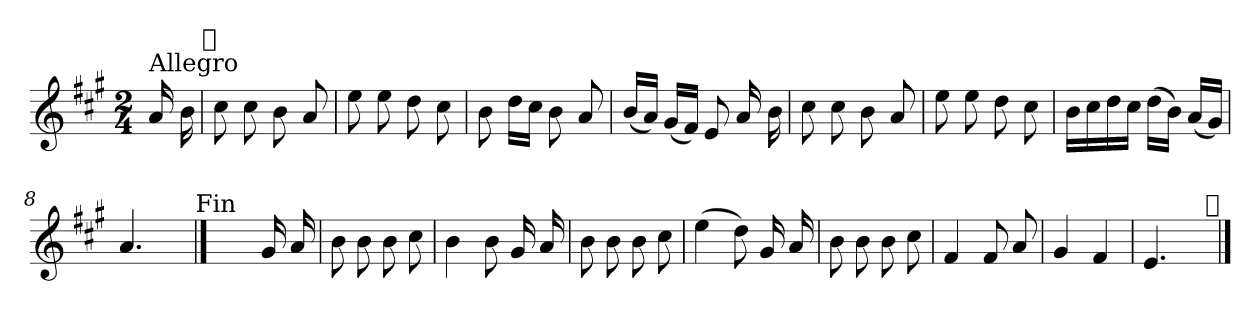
**kern
*part1
*staff1
*clefG2
*k[f#c#g#]
*A:
*M2/4
=
!LO:TX:a:t=Allegro
16a/
16b\
!LO:TX:a:t=𝄋
=1
8cc#\
8cc#\
8b\
8a/
=2
8ee\
8ee\
8dd\
8cc#\
=3
8b\
16dd\LL
16cc#\JJ
8b\
8a/
=4
(<16b/LL
16a/JJ)
(<16g#/LL
16f#/JJ)
8e/
16a/
16b\
=5
8cc#\
8cc#\
8b\
8a/
=6
8ee\
8ee\
8dd\
8cc#\
!!LO:LB:g=z
=7
16b\LL
16cc#\
16dd\
16cc#\JJ
(>16dd\LL
16b\JJ)
(<16a/LL
16g#/JJ)
=8
4.a/
8ryy
!LO:TX:a:t=Fin
==9
4.ryy
16g#/
16a/
=10
8b\
8b\
8b\
8cc#\
=11
4b\
8b\
16g#/
16a/
=12
8b\
8b\
8b\
8cc#\
=13
(>4ee\
8dd\)
16g#/
16a/
=14
8b\
8b\
8b\
8cc#\
!!LO:LB:g=z
=15
4f#/
8f#/
8a/
=16
4g#/
4f#/
=17
4.e/
8ryy
!LO:TX:a:t=𝄋
==
*-
